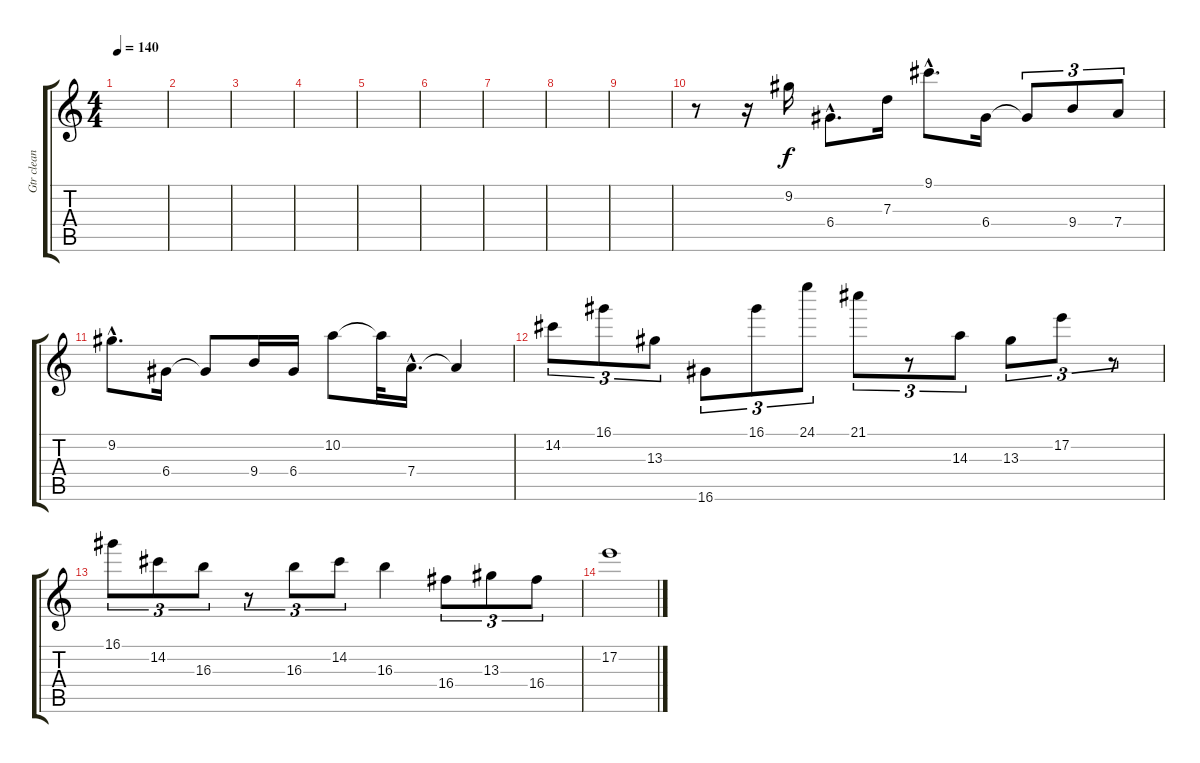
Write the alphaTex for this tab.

\track ("Gtr clean 1" "Gtr clean ") {instrument acousticguitarnylon}
\staff {score tabs}
\tuning (E4 B3 G3 D3 A2 E2) {hide}
\ts (4 4)
\tempo 140
\clef g2
\ks c
|
|
|
|
|
|
|
|
|
r.8 r.16 9.2.16 6.4{hac}.8{d} 7.3.16 9.1{hac}.8{d} 6.4.16 6.4{t}.8{tu (3 2)} 9.4.8{tu (3 2)} 7.4.8{tu (3 2)} |
9.2{hac}.8{d} 6.4.16 6.4{t}.8 9.4.16 6.4.16 10.2.8 10.2{t}.32 7.4{hac}.16{d} 7.4{t}.4 |
14.2.8{tu (3 2)} 16.1.8{tu (3 2)} 13.3.8{tu (3 2)} 16.6.8{tu (3 2)} 16.1.8{tu (3 2)} 24.1.8{tu (3 2)} 21.1.8{tu (3 2)} r.8{tu (3 2)} 14.3.8{tu (3 2)} 13.3.8{tu (3 2)} 17.2.8{tu (3 2)} r.8{tu (3 2)} |
16.1.8{tu (3 2)} 14.2.8{tu (3 2)} 16.3.8{tu (3 2)} r.8{tu (3 2)} 16.3.8{tu (3 2)} 14.2.8{tu (3 2)} 16.3.4 16.4.8{tu (3 2)} 13.3.8{tu (3 2)} 16.4.8{tu (3 2)} |
17.2.1
